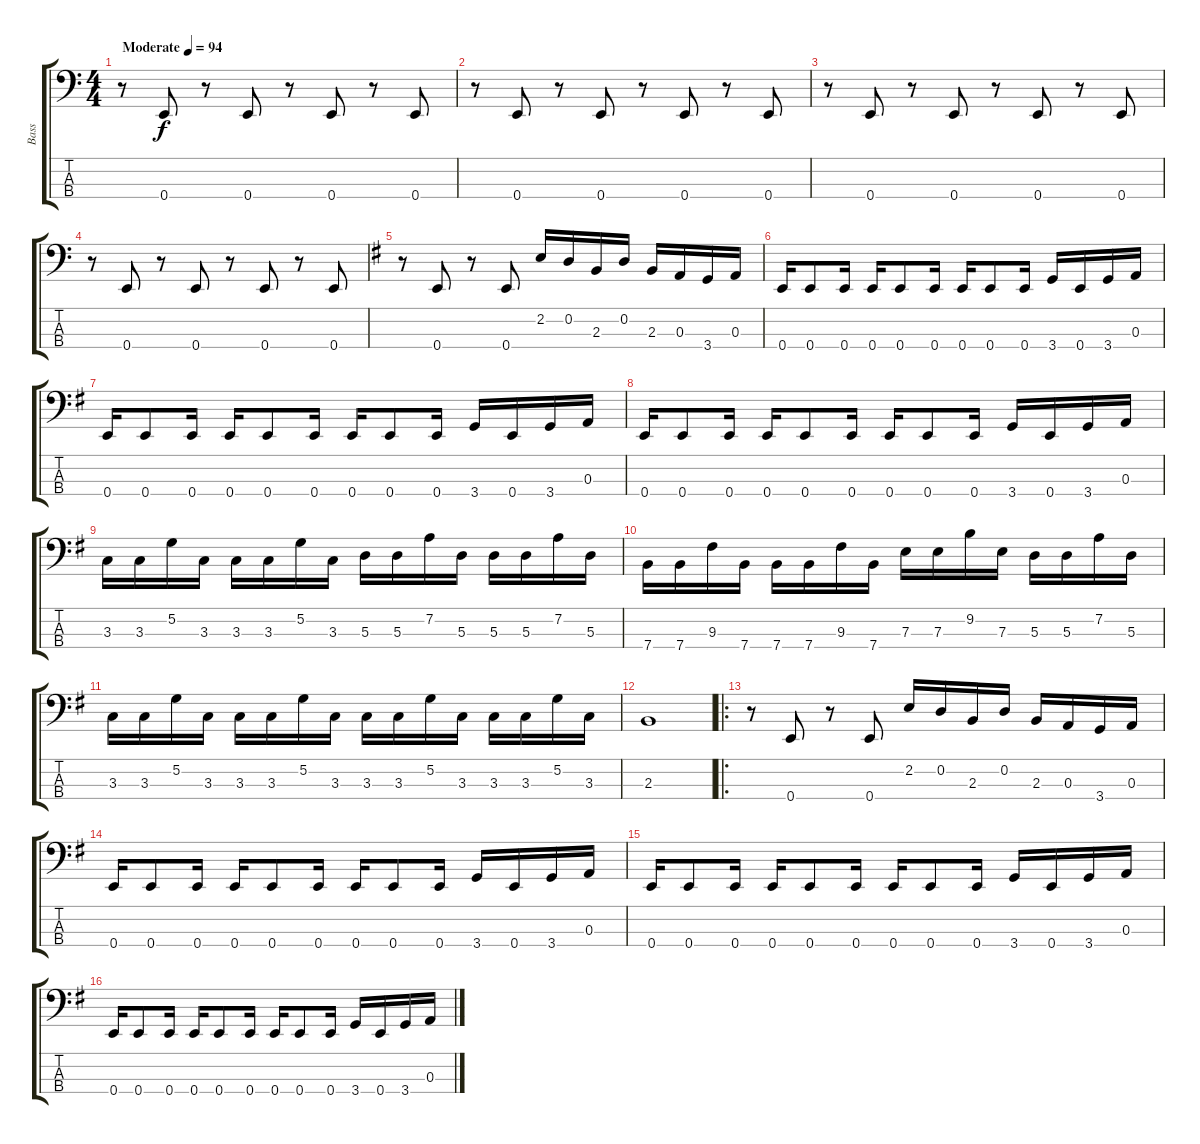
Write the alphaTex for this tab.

\track ("Bass" "Bass") {instrument electricbassfinger}
\staff {score tabs}
\tuning (G2 D2 A1 E1) {hide}
\ts (4 4)
\tempo (94 "Moderate")
\clef f4
\ks c
r.8{dy f instrument electricbassfinger} 0.4.8 r.8 0.4.8 r.8 0.4.8 r.8 0.4.8 |
r.8 0.4.8 r.8 0.4.8 r.8 0.4.8 r.8 0.4.8 |
r.8 0.4.8 r.8 0.4.8 r.8 0.4.8 r.8 0.4.8 |
r.8 0.4.8 r.8 0.4.8 r.8 0.4.8 r.8 0.4.8 |
\ks g
r.8 0.4.8 r.8 0.4.8 2.2.16 0.2.16 2.3.16 0.2.16 2.3.16 0.3.16 3.4.16 0.3.16 |
0.4.16 0.4.8 0.4.16 0.4.16 0.4.8 0.4.16 0.4.16 0.4.8 0.4.16 3.4.16 0.4.16 3.4.16 0.3.16 |
0.4.16 0.4.8 0.4.16 0.4.16 0.4.8 0.4.16 0.4.16 0.4.8 0.4.16 3.4.16 0.4.16 3.4.16 0.3.16 |
0.4.16 0.4.8 0.4.16 0.4.16 0.4.8 0.4.16 0.4.16 0.4.8 0.4.16 3.4.16 0.4.16 3.4.16 0.3.16 |
3.3.16 3.3.16 5.2.16 3.3.16 3.3.16 3.3.16 5.2.16 3.3.16 5.3.16 5.3.16 7.2.16 5.3.16 5.3.16 5.3.16 7.2.16 5.3.16 |
7.4.16 7.4.16 9.3.16 7.4.16 7.4.16 7.4.16 9.3.16 7.4.16 7.3.16 7.3.16 9.2.16 7.3.16 5.3.16 5.3.16 7.2.16 5.3.16 |
3.3.16 3.3.16 5.2.16 3.3.16 3.3.16 3.3.16 5.2.16 3.3.16 3.3.16 3.3.16 5.2.16 3.3.16 3.3.16 3.3.16 5.2.16 3.3.16 |
2.3.1 |
\ro
r.8 0.4.8 r.8 0.4.8 2.2.16 0.2.16 2.3.16 0.2.16 2.3.16 0.3.16 3.4.16 0.3.16 |
0.4.16 0.4.8 0.4.16 0.4.16 0.4.8 0.4.16 0.4.16 0.4.8 0.4.16 3.4.16 0.4.16 3.4.16 0.3.16 |
0.4.16 0.4.8 0.4.16 0.4.16 0.4.8 0.4.16 0.4.16 0.4.8 0.4.16 3.4.16 0.4.16 3.4.16 0.3.16 |
0.4.16 0.4.8 0.4.16 0.4.16 0.4.8 0.4.16 0.4.16 0.4.8 0.4.16 3.4.16 0.4.16 3.4.16 0.3.16
